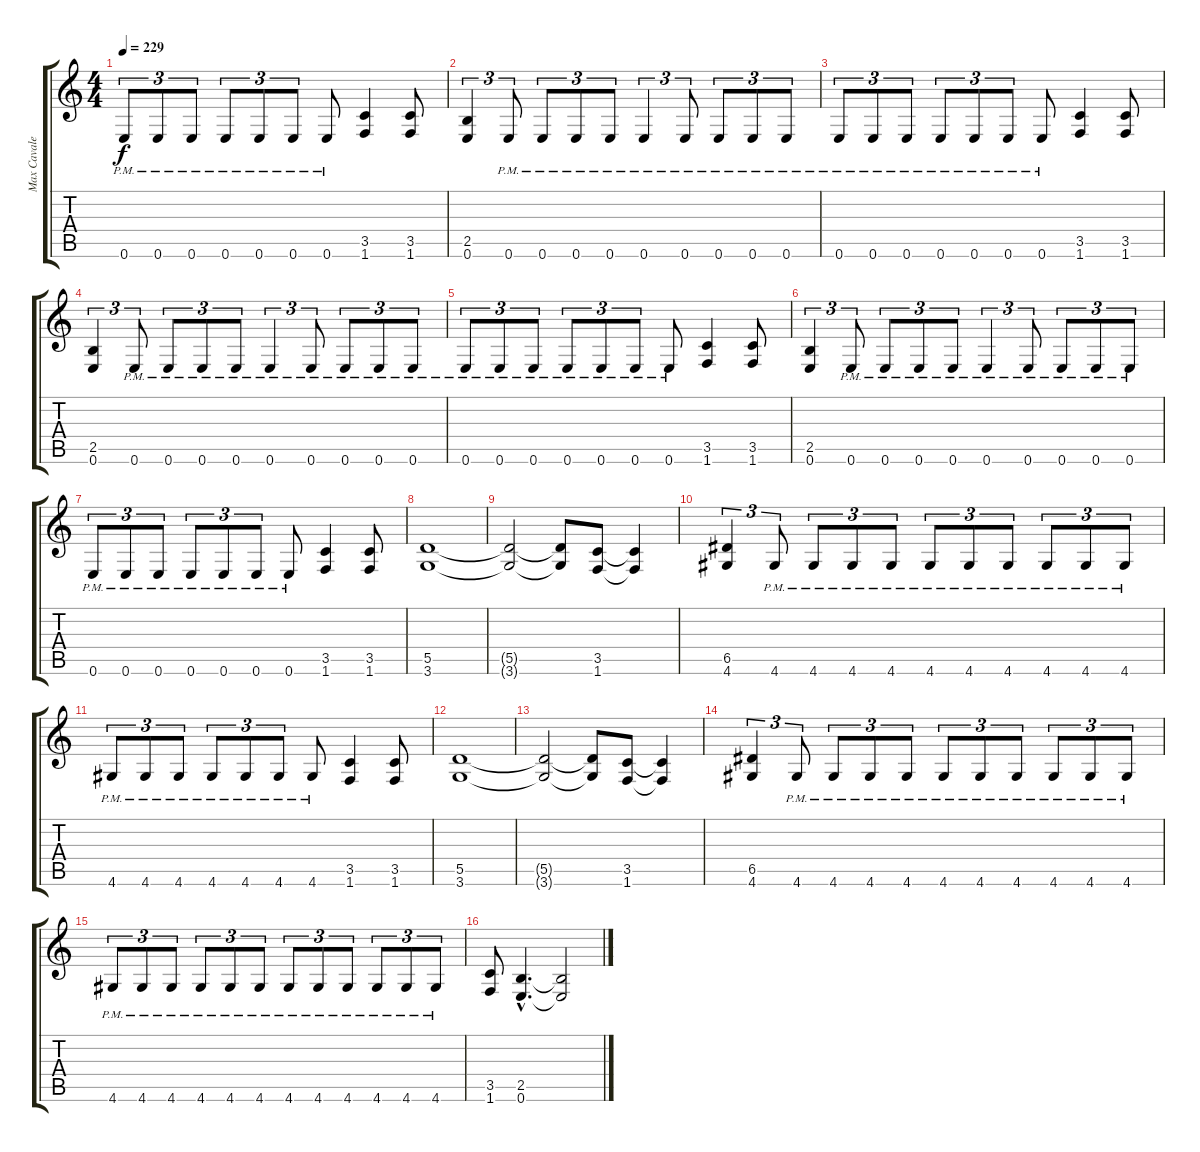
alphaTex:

\track ("Max Cavalera" "Max Cavale") {instrument distortionguitar}
\staff {score tabs}
\tuning (E4 B3 G3 D3 A2 E2) {hide}
\ts (4 4)
\tempo 229
\clef g2
\ks c
0.6{pm}.8{tu (3 2) dy f} 0.6{pm}.8{tu (3 2)} 0.6{pm}.8{tu (3 2)} 0.6{pm}.8{tu (3 2)} 0.6{pm}.8{tu (3 2)} 0.6{pm}.8{tu (3 2)} 0.6{pm}.8 (3.5 1.6).4 (3.5 1.6).8 |
(2.5 0.6).4{tu (3 2)} 0.6{pm}.8{tu (3 2)} 0.6{pm}.8{tu (3 2)} 0.6{pm}.8{tu (3 2)} 0.6{pm}.8{tu (3 2)} 0.6{pm}.4{tu (3 2)} 0.6{pm}.8{tu (3 2)} 0.6{pm}.8{tu (3 2)} 0.6{pm}.8{tu (3 2)} 0.6{pm}.8{tu (3 2)} |
0.6{pm}.8{tu (3 2)} 0.6{pm}.8{tu (3 2)} 0.6{pm}.8{tu (3 2)} 0.6{pm}.8{tu (3 2)} 0.6{pm}.8{tu (3 2)} 0.6{pm}.8{tu (3 2)} 0.6{pm}.8 (3.5 1.6).4 (3.5 1.6).8 |
(2.5 0.6).4{tu (3 2)} 0.6{pm}.8{tu (3 2)} 0.6{pm}.8{tu (3 2)} 0.6{pm}.8{tu (3 2)} 0.6{pm}.8{tu (3 2)} 0.6{pm}.4{tu (3 2)} 0.6{pm}.8{tu (3 2)} 0.6{pm}.8{tu (3 2)} 0.6{pm}.8{tu (3 2)} 0.6{pm}.8{tu (3 2)} |
0.6{pm}.8{tu (3 2)} 0.6{pm}.8{tu (3 2)} 0.6{pm}.8{tu (3 2)} 0.6{pm}.8{tu (3 2)} 0.6{pm}.8{tu (3 2)} 0.6{pm}.8{tu (3 2)} 0.6{pm}.8 (3.5 1.6).4 (3.5 1.6).8 |
(2.5 0.6).4{tu (3 2)} 0.6{pm}.8{tu (3 2)} 0.6{pm}.8{tu (3 2)} 0.6{pm}.8{tu (3 2)} 0.6{pm}.8{tu (3 2)} 0.6{pm}.4{tu (3 2)} 0.6{pm}.8{tu (3 2)} 0.6{pm}.8{tu (3 2)} 0.6{pm}.8{tu (3 2)} 0.6{pm}.8{tu (3 2)} |
0.6{pm}.8{tu (3 2)} 0.6{pm}.8{tu (3 2)} 0.6{pm}.8{tu (3 2)} 0.6{pm}.8{tu (3 2)} 0.6{pm}.8{tu (3 2)} 0.6{pm}.8{tu (3 2)} 0.6{pm}.8 (3.5 1.6).4 (3.5 1.6).8 |
(5.5 3.6).1 |
(5.5{t} 3.6{t}).2 (5.5{t} 3.6{t}).8 (3.5 1.6).8 (3.5{t} 1.6{t}).4 |
(6.5 4.6).4{tu (3 2)} 4.6{pm}.8{tu (3 2)} 4.6{pm}.8{tu (3 2)} 4.6{pm}.8{tu (3 2)} 4.6{pm}.8{tu (3 2)} 4.6{pm}.8{tu (3 2)} 4.6{pm}.8{tu (3 2)} 4.6{pm}.8{tu (3 2)} 4.6{pm}.8{tu (3 2)} 4.6{pm}.8{tu (3 2)} 4.6{pm}.8{tu (3 2)} |
4.6{pm}.8{tu (3 2)} 4.6{pm}.8{tu (3 2)} 4.6{pm}.8{tu (3 2)} 4.6{pm}.8{tu (3 2)} 4.6{pm}.8{tu (3 2)} 4.6{pm}.8{tu (3 2)} 4.6{pm}.8 (3.5 1.6).4 (3.5 1.6).8 |
(5.5 3.6).1 |
(5.5{t} 3.6{t}).2 (5.5{t} 3.6{t}).8 (3.5 1.6).8 (3.5{t} 1.6{t}).4 |
(6.5 4.6).4{tu (3 2)} 4.6{pm}.8{tu (3 2)} 4.6{pm}.8{tu (3 2)} 4.6{pm}.8{tu (3 2)} 4.6{pm}.8{tu (3 2)} 4.6{pm}.8{tu (3 2)} 4.6{pm}.8{tu (3 2)} 4.6{pm}.8{tu (3 2)} 4.6{pm}.8{tu (3 2)} 4.6{pm}.8{tu (3 2)} 4.6{pm}.8{tu (3 2)} |
4.6{pm}.8{tu (3 2)} 4.6{pm}.8{tu (3 2)} 4.6{pm}.8{tu (3 2)} 4.6{pm}.8{tu (3 2)} 4.6{pm}.8{tu (3 2)} 4.6{pm}.8{tu (3 2)} 4.6{pm}.8{tu (3 2)} 4.6{pm}.8{tu (3 2)} 4.6{pm}.8{tu (3 2)} 4.6{pm}.8{tu (3 2)} 4.6{pm}.8{tu (3 2)} 4.6{pm}.8{tu (3 2)} |
(3.5 1.6).8 (2.5{hac} 0.6{hac}).4{d} (2.5{t} 0.6{t}).2
